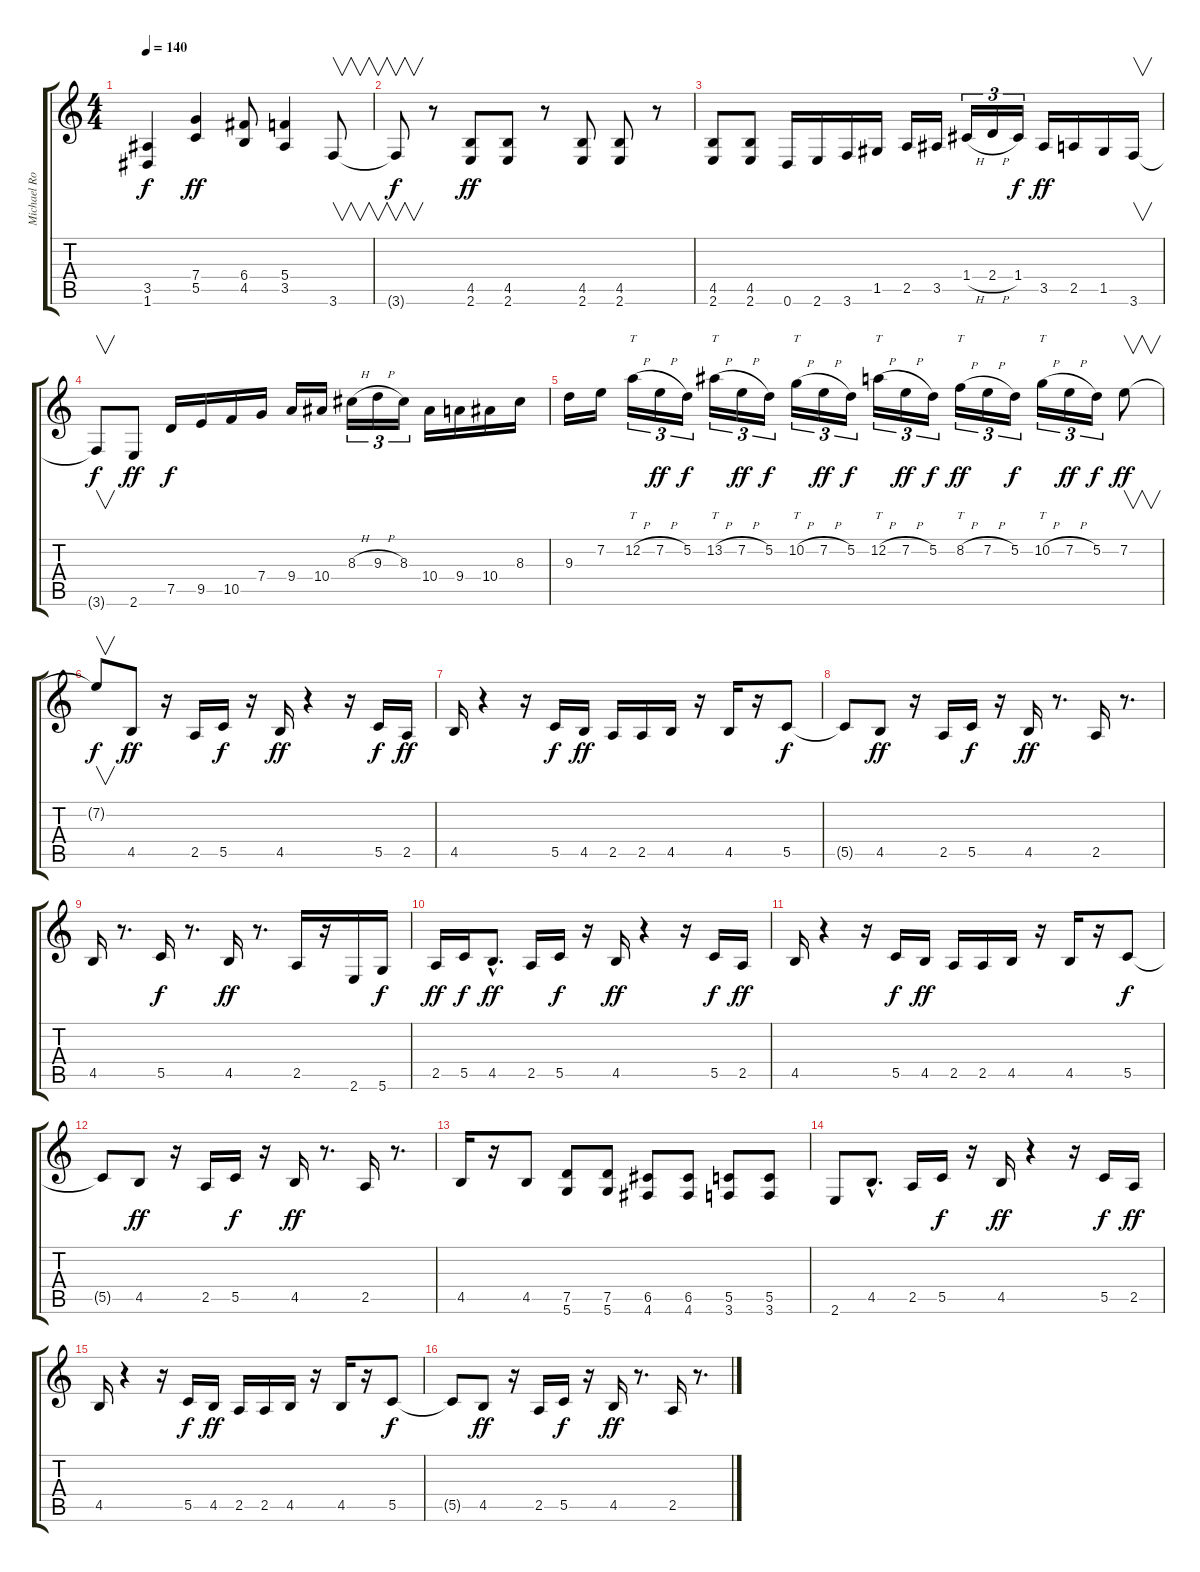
\track ("Michael Romeo" "Michael Ro") {instrument distortionguitar}
\staff {score tabs}
\tuning (D4 A3 F3 C3 G2 D2) {hide}
\ts (4 4)
\tempo 140
\clef g2
\ks c
(3.5{t} 1.6{t}).4{dy f} (7.4 5.5).4{dy ff} (6.4 4.5).8 (5.4 3.5).4 3.6.8{v} |
3.6{t}.8{v dy f} r.8 (4.5 2.6).8{dy ff} (4.5 2.6).8 r.8 (4.5 2.6).8 (4.5 2.6).8 r.8 |
(4.5 2.6).8 (4.5 2.6).8 0.6.16 2.6.16 3.6.16 1.5.16 2.5.16 3.5.16 1.4{h}.16{tu (3 2)} 2.4{h}.16{tu (3 2)} 1.4.16{tu (3 2) dy f} 3.5.16{dy ff} 2.5.16 1.5.16 3.6.16{v} |
3.6{t}.8{v dy f} 2.6.8{dy ff} 7.5.16{dy f} 9.5.16 10.5.16 7.4.16 9.4.16 10.4.16 8.3{h}.16{tu (3 2)} 9.3{h}.16{tu (3 2)} 8.3.16{tu (3 2)} 10.4.16 9.4.16 10.4.16 8.3.16 |
9.3.16 7.2.16 12.2{h}.16{tt tu (3 2)} 7.2{h}.16{tu (3 2) dy ff} 5.2.16{tu (3 2) dy f} 13.2{h}.16{tt tu (3 2)} 7.2{h}.16{tu (3 2) dy ff} 5.2.16{tu (3 2) dy f} 10.2{h}.16{tt tu (3 2)} 7.2{h}.16{tu (3 2) dy ff} 5.2.16{tu (3 2) dy f} 12.2{h}.16{tt tu (3 2)} 7.2{h}.16{tu (3 2) dy ff} 5.2.16{tu (3 2) dy f} 8.2{h}.16{tt tu (3 2) dy ff} 7.2{h}.16{tu (3 2)} 5.2.16{tu (3 2) dy f} 10.2{h}.16{tt tu (3 2)} 7.2{h}.16{tu (3 2) dy ff} 5.2.16{tu (3 2) dy f} 7.2.8{v dy ff} |
7.2{t}.8{v dy f} 4.5.8{dy ff} r.16 2.5.16 5.5.16{dy f} r.16 4.5.16{dy ff} r.4 r.16 5.5.16{dy f} 2.5.16{dy ff} |
4.5.16 r.4 r.16 5.5.16{dy f} 4.5.16{dy ff} 2.5.16 2.5.16 4.5.16 r.16 4.5.16 r.16 5.5.8{dy f} |
5.5{t}.8 4.5.8{dy ff} r.16 2.5.16 5.5.16{dy f} r.16 4.5.16{dy ff} r.8{d} 2.5.16 r.8{d} |
4.5.16 r.8{d} 5.5.16{dy f} r.8{d} 4.5.16{dy ff} r.8{d} 2.5.16 r.16 2.6.16 5.6.16{dy f} |
2.5.16{dy ff} 5.5.16{dy f} 4.5{hac}.8{d dy ff} 2.5.16 5.5.16{dy f} r.16 4.5.16{dy ff} r.4 r.16 5.5.16{dy f} 2.5.16{dy ff} |
4.5.16 r.4 r.16 5.5.16{dy f} 4.5.16{dy ff} 2.5.16 2.5.16 4.5.16 r.16 4.5.16 r.16 5.5.8{dy f} |
5.5{t}.8 4.5.8{dy ff} r.16 2.5.16 5.5.16{dy f} r.16 4.5.16{dy ff} r.8{d} 2.5.16 r.8{d} |
4.5.16 r.16 4.5.8 (7.5 5.6).8 (7.5 5.6).8 (6.5 4.6).8 (6.5 4.6).8 (5.5 3.6).8 (5.5 3.6).8 |
2.6.8 4.5{hac}.8{d} 2.5.16 5.5.16{dy f} r.16 4.5.16{dy ff} r.4 r.16 5.5.16{dy f} 2.5.16{dy ff} |
4.5.16 r.4 r.16 5.5.16{dy f} 4.5.16{dy ff} 2.5.16 2.5.16 4.5.16 r.16 4.5.16 r.16 5.5.8{dy f} |
5.5{t}.8 4.5.8{dy ff} r.16 2.5.16 5.5.16{dy f} r.16 4.5.16{dy ff} r.8{d} 2.5.16 r.8{d}
